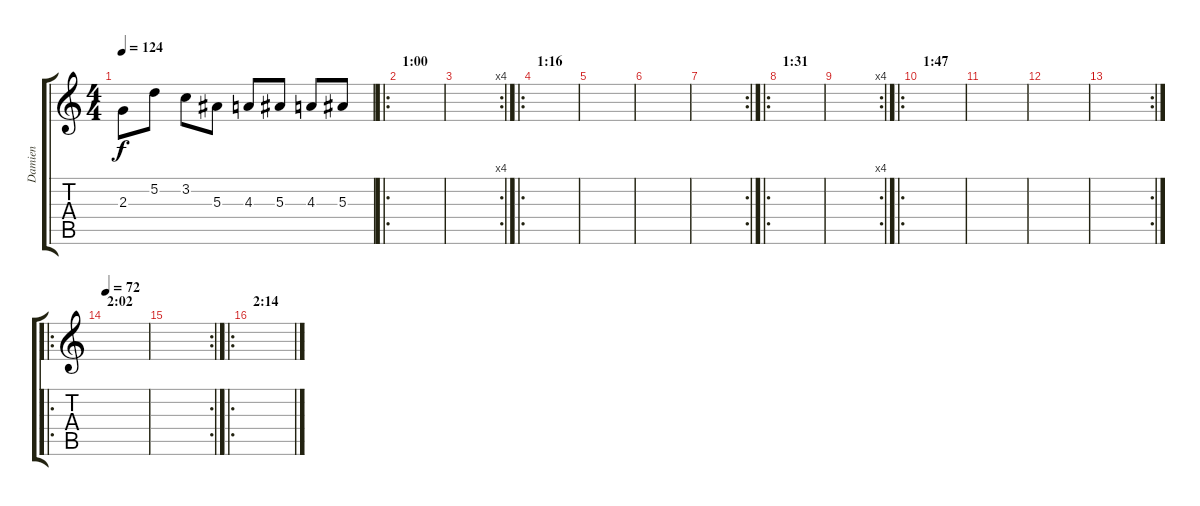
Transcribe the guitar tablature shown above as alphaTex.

\track ("Damien" "Damien") {instrument acousticgrandpiano}
\staff {score tabs}
\tuning (D5 A4 F4 C4 G3 D3) {hide}
\ts (4 4)
\tempo 124
\clef g2
\ks c
2.3.8{dy f} 5.2.8 3.2.8 5.3.8 4.3.8 5.3.8 4.3.8 5.3.8 |
\ro
\section ("" "1:00")
|
\rc 4
|
\ro
\section ("" "1:16")
|
|
|
\rc 2
|
\ro
\section ("" "1:31")
|
\rc 4
|
\ro
\section ("" "1:47")
|
|
|
\rc 2
|
\ro
\section ("" "2:02")
\tempo 72
|
\rc 2
|
\ro
\section ("" "2:14")
